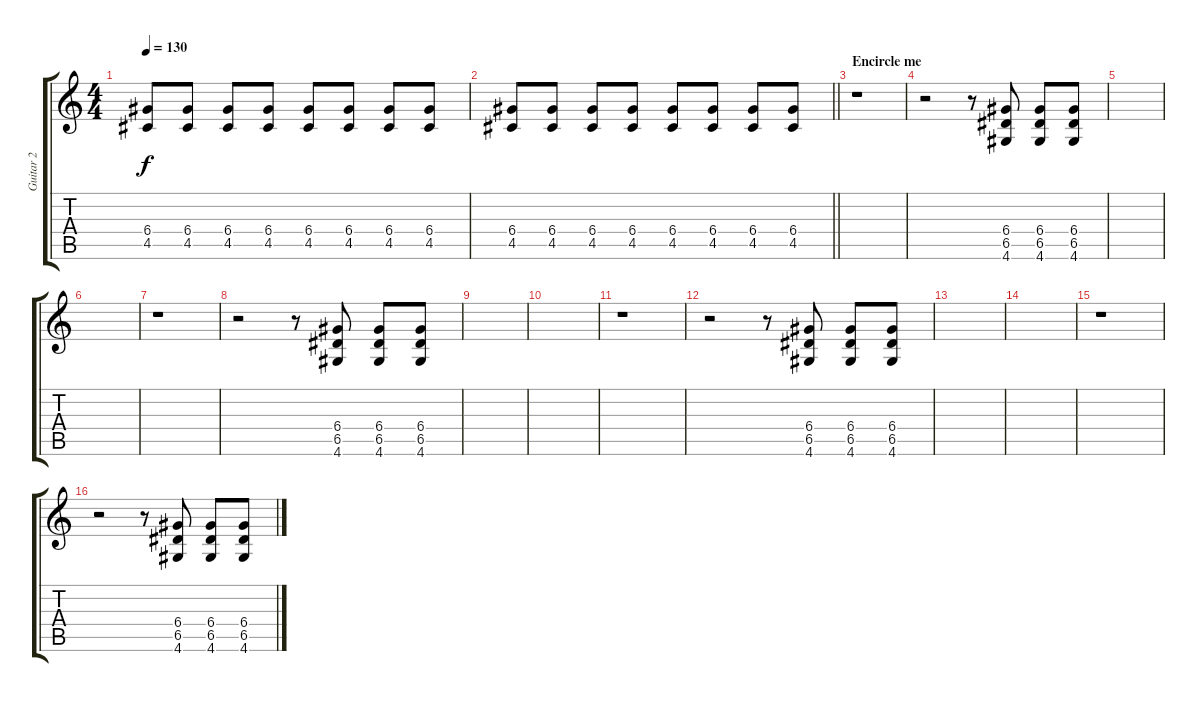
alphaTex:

\track ("Guitar 2" "Guitar 2") {instrument overdrivenguitar}
\staff {score tabs}
\tuning (E4 B3 G3 D3 A2 E2) {hide}
\ts (4 4)
\tempo 130
\clef g2
\ks c
(6.4 4.5).8{dy f} (6.4 4.5).8 (6.4 4.5).8 (6.4 4.5).8 (6.4 4.5).8 (6.4 4.5).8 (6.4 4.5).8 (6.4 4.5).8 |
\barLineRight lightlight
(6.4 4.5).8 (6.4 4.5).8 (6.4 4.5).8 (6.4 4.5).8 (6.4 4.5).8 (6.4 4.5).8 (6.4 4.5).8 (6.4 4.5).8 |
\section ("" "Encircle me")
r.1 |
r.2 r.8 (6.4 6.5 4.6).8 (6.4 6.5 4.6).8 (6.4 6.5 4.6).8 |
|
|
r.1 |
r.2 r.8 (6.4 6.5 4.6).8 (6.4 6.5 4.6).8 (6.4 6.5 4.6).8 |
|
|
r.1 |
r.2 r.8 (6.4 6.5 4.6).8 (6.4 6.5 4.6).8 (6.4 6.5 4.6).8 |
|
|
r.1 |
r.2 r.8 (6.4 6.5 4.6).8 (6.4 6.5 4.6).8 (6.4 6.5 4.6).8
